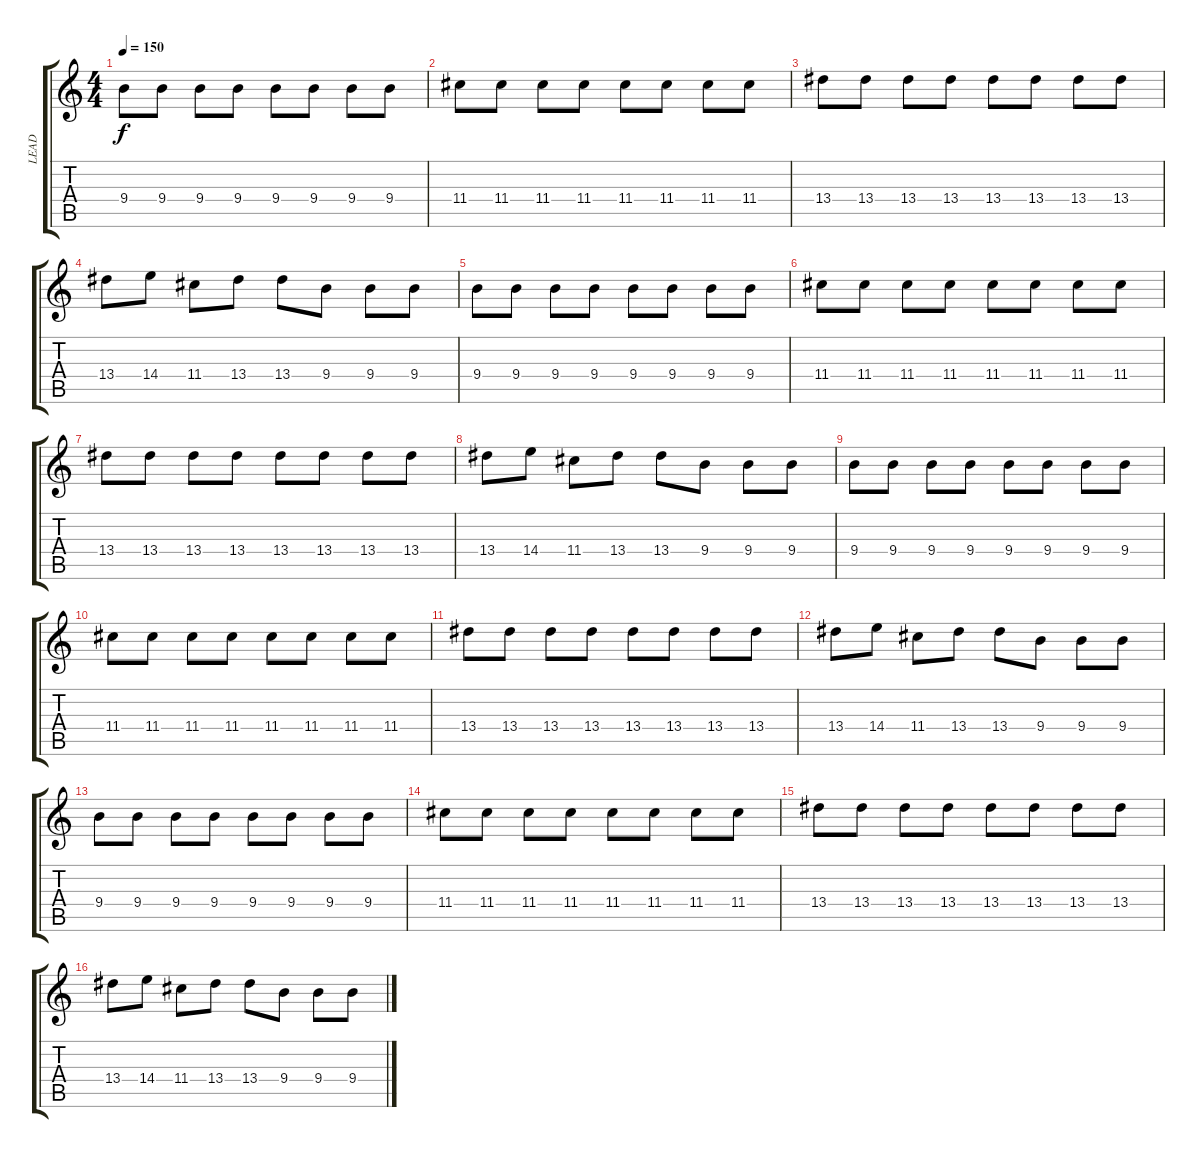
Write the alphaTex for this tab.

\track ("LEAD" "LEAD") {instrument distortionguitar}
\staff {score tabs}
\tuning (E4 B3 G3 D3 A2 E2) {hide}
\ts (4 4)
\tempo 150
\clef g2
\ks c
9.4.8{dy f} 9.4.8 9.4.8 9.4.8 9.4.8 9.4.8 9.4.8 9.4.8 |
11.4.8 11.4.8 11.4.8 11.4.8 11.4.8 11.4.8 11.4.8 11.4.8 |
13.4.8 13.4.8 13.4.8 13.4.8 13.4.8 13.4.8 13.4.8 13.4.8 |
13.4.8 14.4.8 11.4.8 13.4.8 13.4.8 9.4.8 9.4.8 9.4.8 |
9.4.8 9.4.8 9.4.8 9.4.8 9.4.8 9.4.8 9.4.8 9.4.8 |
11.4.8 11.4.8 11.4.8 11.4.8 11.4.8 11.4.8 11.4.8 11.4.8 |
13.4.8 13.4.8 13.4.8 13.4.8 13.4.8 13.4.8 13.4.8 13.4.8 |
13.4.8 14.4.8 11.4.8 13.4.8 13.4.8 9.4.8 9.4.8 9.4.8 |
9.4.8 9.4.8 9.4.8 9.4.8 9.4.8 9.4.8 9.4.8 9.4.8 |
11.4.8 11.4.8 11.4.8 11.4.8 11.4.8 11.4.8 11.4.8 11.4.8 |
13.4.8 13.4.8 13.4.8 13.4.8 13.4.8 13.4.8 13.4.8 13.4.8 |
13.4.8 14.4.8 11.4.8 13.4.8 13.4.8 9.4.8 9.4.8 9.4.8 |
9.4.8 9.4.8 9.4.8 9.4.8 9.4.8 9.4.8 9.4.8 9.4.8 |
11.4.8 11.4.8 11.4.8 11.4.8 11.4.8 11.4.8 11.4.8 11.4.8 |
13.4.8 13.4.8 13.4.8 13.4.8 13.4.8 13.4.8 13.4.8 13.4.8 |
13.4.8 14.4.8 11.4.8 13.4.8 13.4.8 9.4.8 9.4.8 9.4.8
